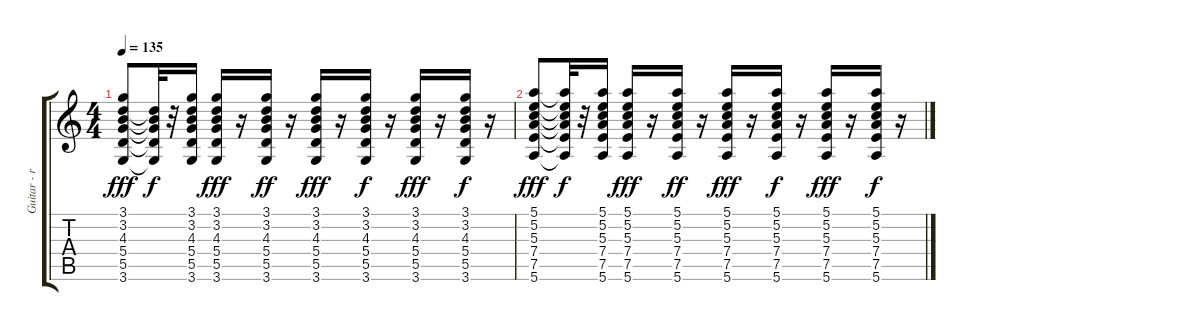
\track ("Guitar - rithm" "Guitar - r") {instrument acousticguitarsteel}
\staff {score tabs}
\tuning (E4 B3 G3 D3 A2 E2) {hide}
\ts (4 4)
\tempo 135
\clef g2
\ks c
(3.1 3.2 4.3 5.4 5.5 3.6).8{dy fff} (3.2{t} 4.3{t} 5.4{t} 5.5{t} 3.6{t}).32{dy f} r.32 (3.1 3.2 4.3 5.4 5.5 3.6).16 (3.1 3.2 4.3 5.4 5.5 3.6).16{dy fff} r.16 (3.1 3.2 4.3 5.4 5.5 3.6).16{dy ff} r.16 (3.1 3.2 4.3 5.4 5.5 3.6).16{dy fff} r.16 (3.1 3.2 4.3 5.4 5.5 3.6).16{dy f} r.16 (3.1 3.2 4.3 5.4 5.5 3.6).16{dy fff} r.16 (3.1 3.2 4.3 5.4 5.5 3.6).16{dy f} r.16 |
(5.1 5.2 5.3 7.4 7.5 5.6).8{dy fff} (5.1{t} 5.2{t} 5.3{t} 7.4{t} 7.5{t} 5.6{t}).32{dy f} r.32 (5.1 5.2 5.3 7.4 7.5 5.6).16 (5.1 5.2 5.3 7.4 7.5 5.6).16{dy fff} r.16 (5.1 5.2 5.3 7.4 7.5 5.6).16{dy ff} r.16 (5.1 5.2 5.3 7.4 7.5 5.6).16{dy fff} r.16 (5.1 5.2 5.3 7.4 7.5 5.6).16{dy f} r.16 (5.1 5.2 5.3 7.4 7.5 5.6).16{dy fff} r.16 (5.1 5.2 5.3 7.4 7.5 5.6).16{dy f} r.16
